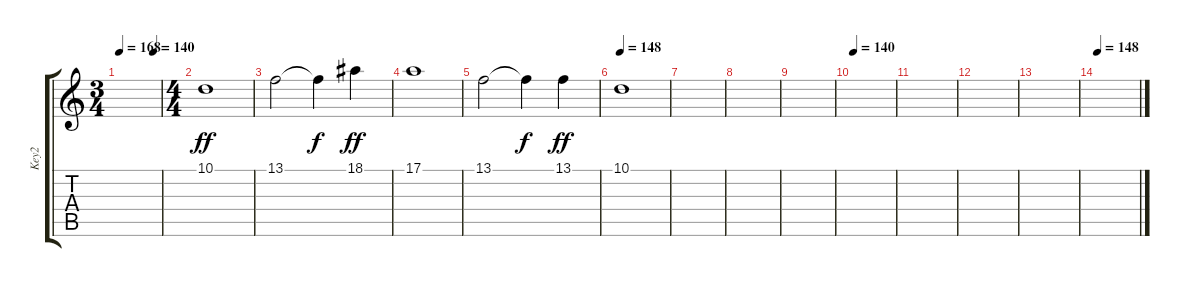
\track ("Key2" "Key2") {instrument acousticgrandpiano}
\staff {score tabs}
\tuning (E4 B3 G3 D3 A2 D2) {hide}
\ts (3 4)
\tempo 168
\tempo (140 0.8333333333333334)
\clef g2
\ks c
|
\ts (4 4)
10.1.1{dy ff volume 16 instrument glockenspiel} |
13.1.2 13.1{t}.4{dy f} 18.1.4{dy ff} |
17.1.1 |
13.1.2 13.1{t}.4{dy f} 13.1.4{dy ff} |
\tempo 148
10.1.1 |
|
|
|
\tempo 140
|
|
|
|
\tempo 148
